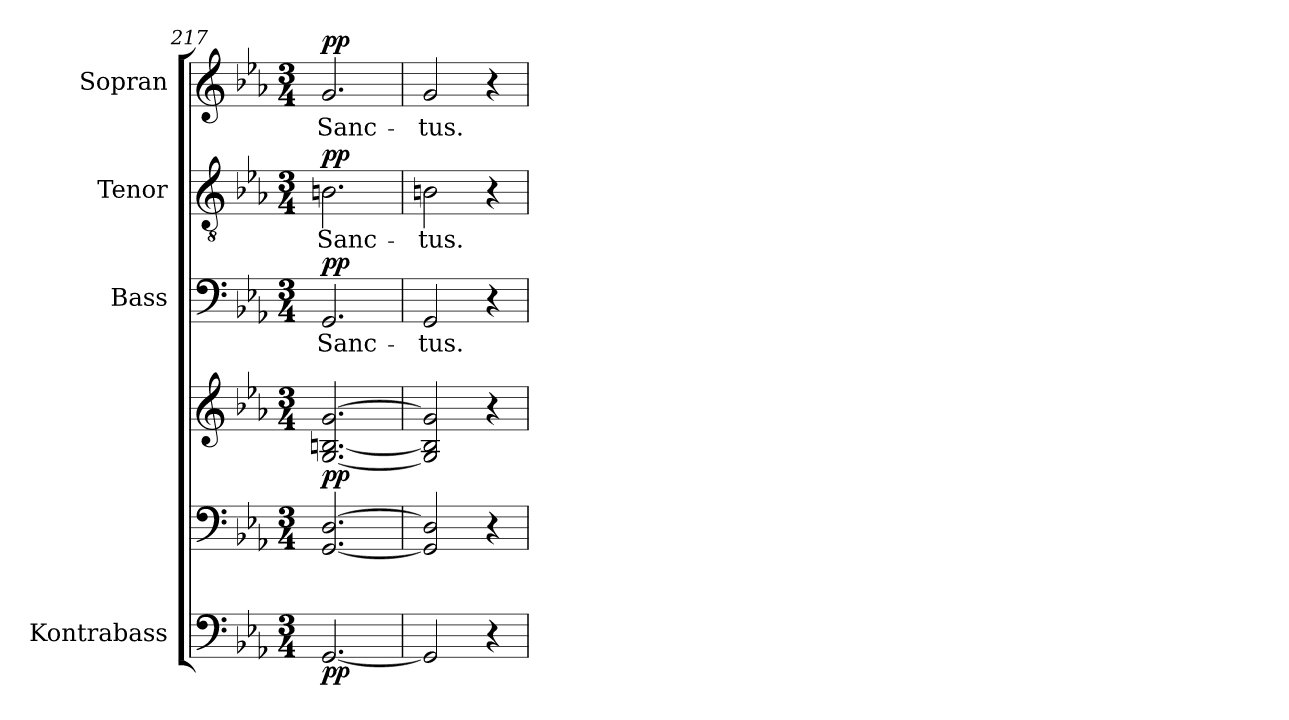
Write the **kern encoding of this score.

**kern	**dynam	**kern	**kern	**dynam	**kern	**text	**dynam	**kern	**text	**dynam	**kern	**text	**dynam
*part5	*part5	*part4	*part4	*part4	*part3	*part3	*part3	*part2	*part2	*part2	*part1	*part1	*part1
*staff6	*staff6	*staff5	*staff4	*staff4/5	*staff3	*staff3	*staff3	*staff2	*staff2	*staff2	*staff1	*staff1	*staff1
*I"Kontrabass	*	*	*	*	*I"Bass	*	*	*I"Tenor	*	*	*I"Sopran	*	*
*I'Kb.	*	*	*	*	*I'B.	*	*	*I'T.	*	*	*I'S.	*	*
*clefF4	*	*clefF4	*clefG2	*	*clefF4	*	*	*clefGv2	*	*	*clefG2	*	*
*ITrd7c12	*	*	*	*	*	*	*	*	*	*	*	*	*
*k[b-e-a-]	*	*k[b-e-a-]	*k[b-e-a-]	*	*k[b-e-a-]	*	*	*k[b-e-a-]	*	*	*k[b-e-a-]	*	*
*E-:	*	*E-:	*E-:	*	*E-:	*	*	*E-:	*	*	*E-:	*	*
*M3/4	*	*M3/4	*M3/4	*	*M3/4	*	*	*M3/4	*	*	*M3/4	*	*
=217	=217	=217	=217	=217	=217	=217	=217	=217	=217	=217	=217	=217	=217
!	!LO:DY:b	!	!	!LO:DY:b	!	!LO:LY:b	!LO:DY:a	!	!LO:LY:b	!LO:DY:a	!	!LO:LY:b	!LO:DY:a
[2.GGG/	pp	[2.GG/ [2.D/	[2.G/ [2.Bn/ [2.g/	pp	2.GG/	Sanc-	pp	2.Bn\	Sanc-	pp	2.g/	Sanc-	pp
=218	=218	=218	=218	=218	=218	=218	=218	=218	=218	=218	=218	=218	=218
!	!	!	!	!	!	!LO:LY:b	!	!	!LO:LY:b	!	!	!LO:LY:b	!
2GGG/]	.	2GG/] 2D/]	2G/] 2B/] 2g/]	.	2GG/	-tus.	.	2Bn\	-tus.	.	2g/	-tus.	.
4r	.	4r	4r	.	4r	.	.	4r	.	.	4r	.	.
=	=	=	=	=	=	=	=	=	=	=	=	=	=
*-	*-	*-	*-	*-	*-	*-	*-	*-	*-	*-	*-	*-	*-
